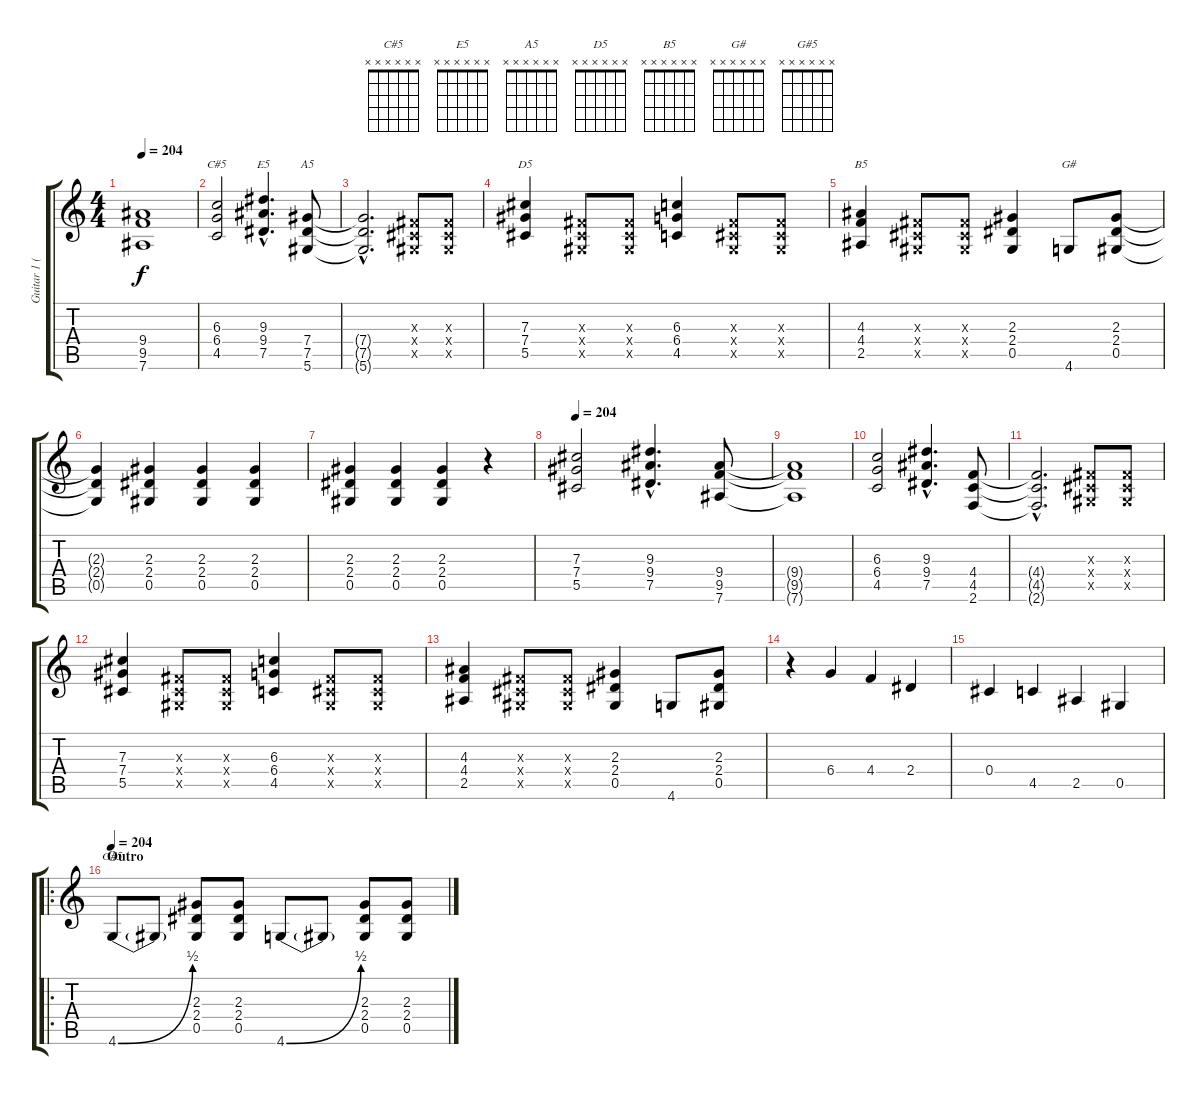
\track ("Guitar 1 (Slash)" "Guitar 1 (") {instrument overdrivenguitar}
\staff {score tabs}
\tuning (Eb4 Bb3 Gb3 Db3 Ab2 Eb2) {hide}
\chord ("C#5" x x x x x x)
\chord ("E5" x x x x x x)
\chord ("A5" x x x x x x)
\chord ("D5" x x x x x x)
\chord ("B5" x x x x x x)
\chord ("G#" x x x x x x)
\chord ("G#5" x x x x x x)
\ts (4 4)
\tempo 204
\clef g2
\ks c
(9.4{t} 9.5{t} 7.6{t}).1{dy f} |
(6.3 6.4 4.5).2{ch "C#5"} (9.3{hac} 9.4{hac} 7.5{hac}).4{d ch "E5"} (7.4 7.5 5.6).8{ch "A5"} |
(7.4{hac t} 7.5{hac t} 5.6{hac t}).2{d} (0.3{x} 0.4{x} 0.5{x}).8 (0.3{x} 0.4{x} 0.5{x}).8 |
(7.3 7.4 5.5).4{ch "D5"} (0.3{x} 0.4{x} 0.5{x}).8 (0.3{x} 0.4{x} 0.5{x}).8 (6.3 6.4 4.5).4 (0.3{x} 0.4{x} 0.5{x}).8 (0.3{x} 0.4{x} 0.5{x}).8 |
(4.3 4.4 2.5).4{ch "B5"} (0.3{x} 0.4{x} 0.5{x}).8 (0.3{x} 0.4{x} 0.5{x}).8 (2.3 2.4 0.5).4 4.6.8{ch "G#"} (2.3 2.4 0.5).8 |
(2.3{t} 2.4{t} 0.5{t}).4 (2.3 2.4 0.5).4 (2.3 2.4 0.5).4 (2.3 2.4 0.5).4 |
(2.3 2.4 0.5).4 (2.3 2.4 0.5).4 (2.3 2.4 0.5).4 r.4 |
\tempo 204
(7.3 7.4 5.5).2 (9.3{hac} 9.4{hac} 7.5{hac}).4{d} (9.4 9.5 7.6).8 |
(9.4{t} 9.5{t} 7.6{t}).1 |
(6.3 6.4 4.5).2 (9.3{hac} 9.4{hac} 7.5{hac}).4{d} (4.4 4.5 2.6).8 |
(4.4{hac t} 4.5{hac t} 2.6{hac t}).2{d} (0.3{x} 0.4{x} 0.5{x}).8 (0.3{x} 0.4{x} 0.5{x}).8 |
(7.3 7.4 5.5).4 (0.3{x} 0.4{x} 0.5{x}).8 (0.3{x} 0.4{x} 0.5{x}).8 (6.3 6.4 4.5).4 (0.3{x} 0.4{x} 0.5{x}).8 (0.3{x} 0.4{x} 0.5{x}).8 |
(4.3 4.4 2.5).4 (0.3{x} 0.4{x} 0.5{x}).8 (0.3{x} 0.4{x} 0.5{x}).8 (2.3 2.4 0.5).4 4.6.8 (2.3 2.4 0.5).8 |
r.4 6.4.4 4.4.4 2.4.4 |
0.4.4 4.5.4 2.5.4 0.5.4 |
\ro
\section ("" "Outro")
\tempo 204
4.6{be (bend 0 0 60 2)}.8{ch "G#5"} 4.6{t}.8 (2.3 2.4 0.5).8 (2.3 2.4 0.5).8 4.6{be (bend 0 0 60 2)}.8 4.6{t}.8 (2.3 2.4 0.5).8 (2.3 2.4 0.5).8
